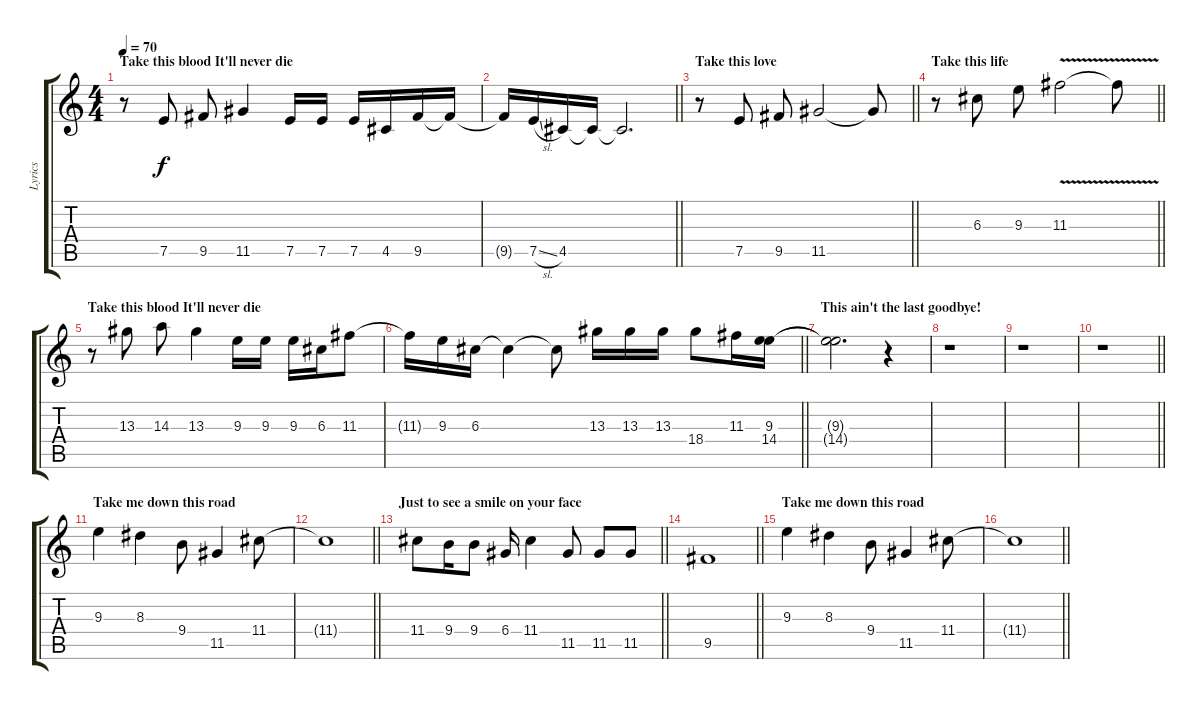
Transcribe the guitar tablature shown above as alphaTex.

\track ("Lyrics" "Lyrics") {instrument contrabass}
\staff {score tabs}
\tuning (E4 B3 G3 D3 A2 E2) {hide}
\ts (4 4)
\section ("" "Take this blood It'll never die")
\tempo 70
\clef g2
\ks c
r.8{dy f} 7.5.8 9.5.8 11.5.4 7.5.16 7.5.16 7.5.16 4.5.16 9.5.16 9.5{t}.16 |
\barLineRight lightlight
9.5{t}.16 7.5{sl}.16 4.5.16 4.5{t}.16 4.5{t}.2{d} |
\section ("" "Take this love")
\barLineRight lightlight
r.8 7.5.8 9.5.8 11.5.2 11.5{t}.8 |
\section ("" "Take this life")
\barLineRight lightlight
r.8 6.3.8 9.3.8 11.3{v}.2 11.3{t}.8 |
\section ("" "Take this blood It'll never die")
r.8 13.3.8 14.3.8 13.3.4 9.3.16 9.3.16 9.3.16 6.3.16 11.3.8 |
\barLineRight lightlight
11.3{t}.16 9.3.16 6.3.16 6.3{t}.4 6.3{t}.8 13.3.16 13.3.16 13.3.16 18.4.8 11.3.16 (9.3 14.4).16 |
\section ("" "This ain't the last goodbye!")
(9.3{t} 14.4{t}).2{d volume 0} r.4 |
r.1 |
r.1 |
\barLineRight lightlight
r.1 |
\section ("" "Take me down this road")
9.3.4{volume 9} 8.3.4 9.4.8 11.5.4 11.4.8 |
\barLineRight lightlight
11.4{t}.1 |
\section ("" "Just to see a smile on your face")
\barLineRight lightlight
11.4.8 9.4.16 9.4.8 6.4.16 11.4.4 11.5.8 11.5.8 11.5.8 |
\barLineRight lightlight
9.5.1 |
\section ("" "Take me down this road")
9.3.4 8.3.4 9.4.8 11.5.4 11.4.8 |
\barLineRight lightlight
11.4{t}.1
